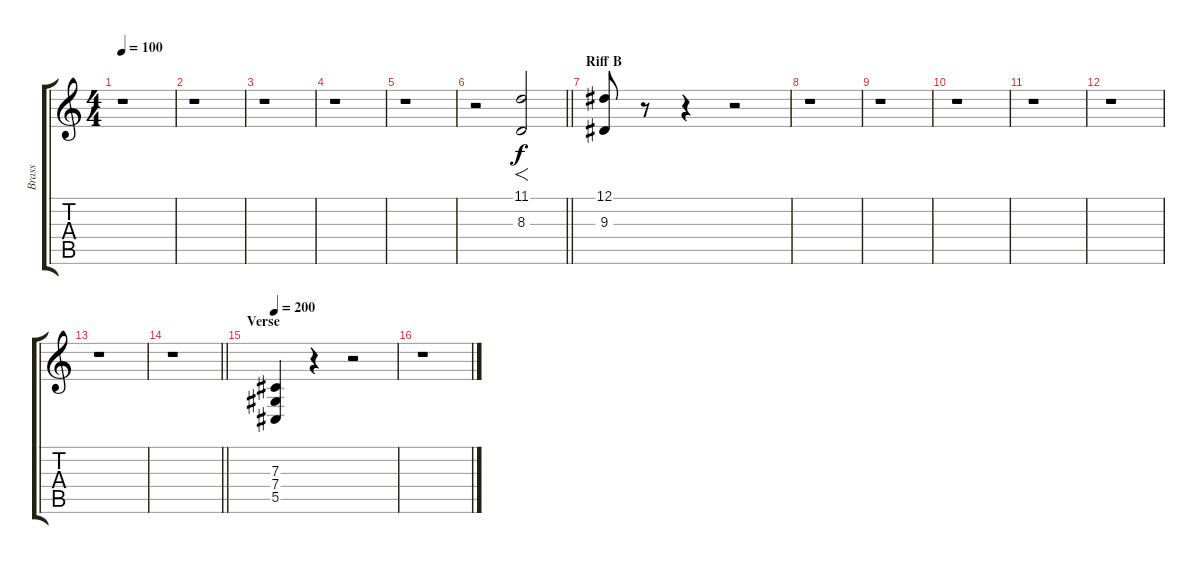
\track ("Brass" "Brass") {instrument brasssection}
\staff {score tabs}
\tuning (Eb4 Bb3 Gb3 Db3 Ab2 Eb2) {hide}
\ts (4 4)
\tempo 100
\clef g2
\ks c
r.1{dy f} |
r.1 |
r.1 |
r.1 |
r.1 |
\barLineRight lightlight
r.2 (11.1 8.3).2{f} |
\section ("" "Riff B")
(12.1 9.3).8 r.8 r.4 r.2 |
r.1 |
r.1 |
r.1 |
r.1 |
r.1 |
r.1 |
\barLineRight lightlight
r.1 |
\section ("" "Verse")
\tempo 200
(7.3 7.4 5.5).4 r.4 r.2 |
r.1
